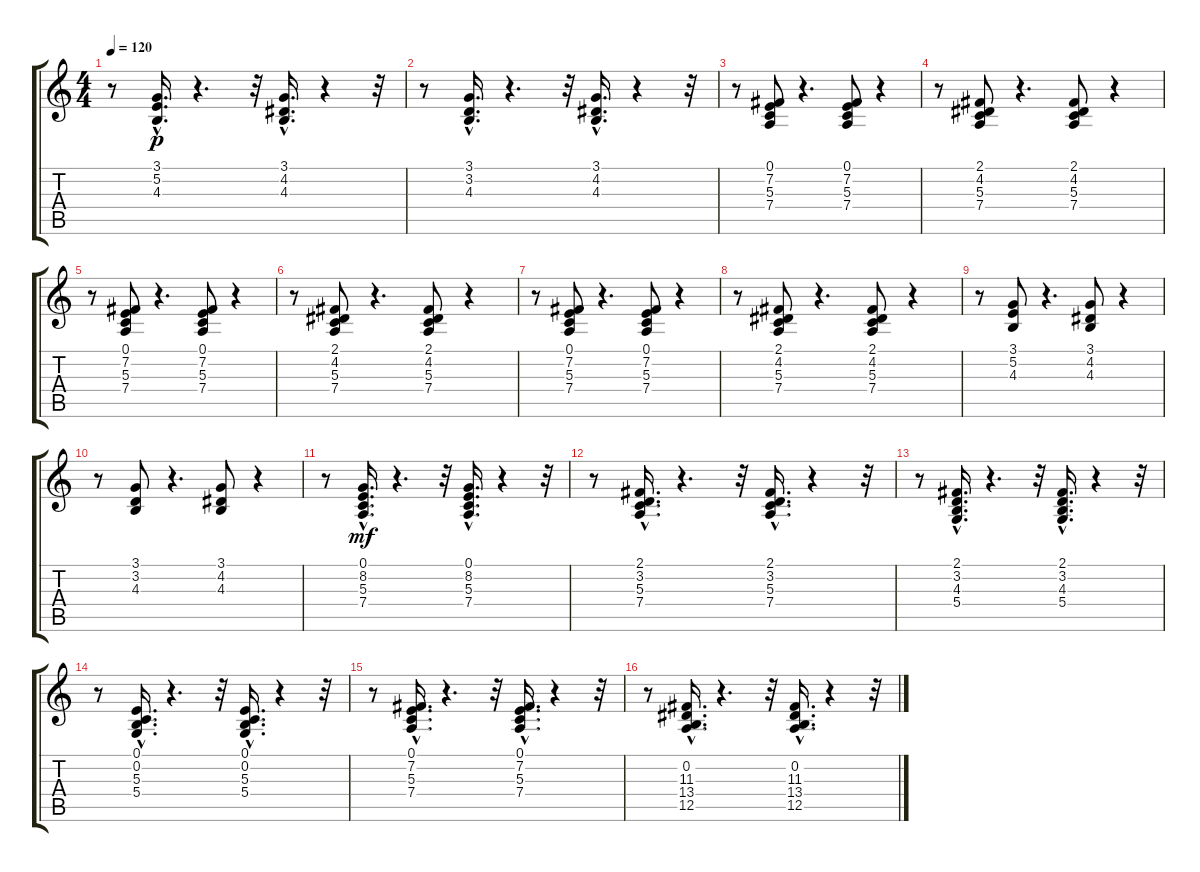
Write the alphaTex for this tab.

\track "" {instrument electricpiano1}
\staff {score tabs}
\tuning (E4 B3 G3 D3 A2 E2) {hide}
\ts (4 4)
\tempo 120
\clef g2
\ks c
r.8{dy p} (3.1{hac} 5.2{hac} 4.3{hac}).16{d} r.4{d} r.32 (3.1{hac} 4.2{hac} 4.3{hac}).16{d} r.4 r.32 |
r.8 (3.1{hac} 3.2{hac} 4.3{hac}).16{d} r.4{d} r.32 (3.1{hac} 4.2{hac} 4.3{hac}).16{d} r.4 r.32 |
r.8 (0.1 7.2 5.3 7.4).8 r.4{d} (0.1 7.2 5.3 7.4).8 r.4 |
r.8 (2.1 4.2 5.3 7.4).8 r.4{d} (2.1 4.2 5.3 7.4).8 r.4 |
r.8 (0.1 7.2 5.3 7.4).8 r.4{d} (0.1 7.2 5.3 7.4).8 r.4 |
r.8 (2.1 4.2 5.3 7.4).8 r.4{d} (2.1 4.2 5.3 7.4).8 r.4 |
r.8 (0.1 7.2 5.3 7.4).8 r.4{d} (0.1 7.2 5.3 7.4).8 r.4 |
r.8 (2.1 4.2 5.3 7.4).8 r.4{d} (2.1 4.2 5.3 7.4).8 r.4 |
r.8 (3.1 5.2 4.3).8 r.4{d} (3.1 4.2 4.3).8 r.4 |
r.8 (3.1 3.2 4.3).8 r.4{d} (3.1 4.2 4.3).8 r.4 |
r.8 (0.1{hac} 8.2{hac} 5.3{hac} 7.4{hac}).16{d dy mf} r.4{d} r.32 (0.1{hac} 8.2{hac} 5.3{hac} 7.4{hac}).16{d} r.4 r.32 |
r.8 (2.1{hac} 3.2{hac} 5.3{hac} 7.4{hac}).16{d} r.4{d} r.32 (2.1{hac} 3.2{hac} 5.3{hac} 7.4{hac}).16{d} r.4 r.32 |
r.8 (2.1{hac} 3.2{hac} 4.3{hac} 5.4{hac}).16{d} r.4{d} r.32 (2.1{hac} 3.2{hac} 4.3{hac} 5.4{hac}).16{d} r.4 r.32 |
r.8 (0.1{hac} 0.2{hac} 5.3{hac} 5.4{hac}).16{d} r.4{d} r.32 (0.1{hac} 0.2{hac} 5.3{hac} 5.4{hac}).16{d} r.4 r.32 |
r.8 (0.1{hac} 7.2{hac} 5.3{hac} 7.4{hac}).16{d} r.4{d} r.32 (0.1{hac} 7.2{hac} 5.3{hac} 7.4{hac}).16{d} r.4 r.32 |
r.8 (0.2{hac} 11.3{hac} 13.4{hac} 12.5{hac}).16{d} r.4{d} r.32 (0.2{hac} 11.3{hac} 13.4{hac} 12.5{hac}).16{d} r.4 r.32
